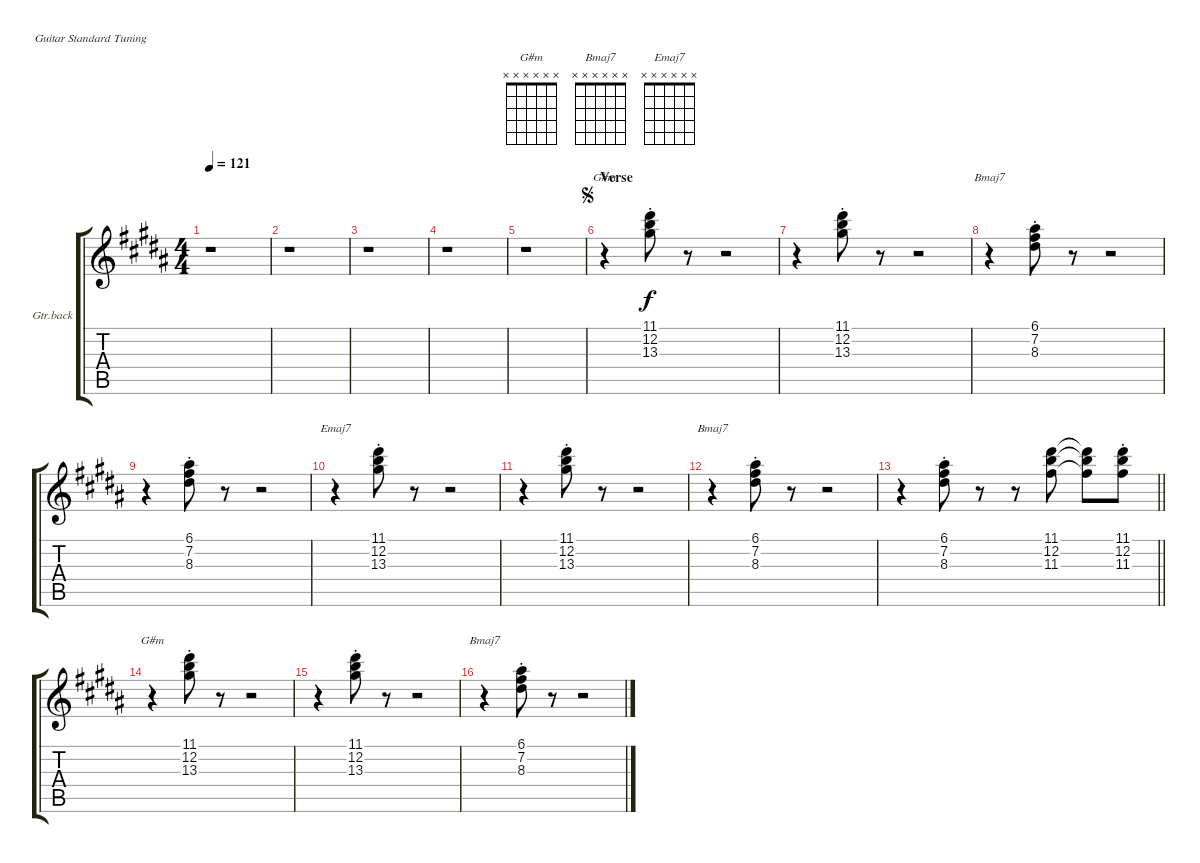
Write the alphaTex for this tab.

\defaultSystemsLayout 4
\bracketExtendMode groupsimilarinstruments
\firstSystemTrackNameOrientation horizontal
\otherSystemsTrackNameOrientation horizontal
\track ("Electric Guitar, back beats" "Gtr.back") {instrument electricguitarclean}
\staff {score tabs}
\tuning (E4 B3 G3 D3 A2 E2)
\chord ("G#m" x x x x x x)
\chord ("Bmaj7" x x x x x x)
\chord ("Emaj7" x x x x x x)
\ts (4 4)
\tempo 121
\clef g2
\scale
0.553957
\ks b
r.1{dy f instrument electricguitarclean} |
\scale
0.223022 r.1 |
\scale
0.223022 r.1 |
\scale
0.333333 r.1 |
\scale
0.333333 r.1 |
\section ("" "Verse")
\jump segno
\scale
0.333333 r.4{ch "G#m"} (11.1{st} 12.2{st} 13.3{st}).8 r.8 r.2 |
\scale
0.333333 r.4 (11.1{st} 12.2{st} 13.3{st}).8 r.8 r.2 |
\scale
0.333333 r.4{ch "Bmaj7"} (6.1{st} 7.2{st} 8.3{st}).8 r.8 r.2 |
\scale
0.333333 r.4 (6.1{st} 7.2{st} 8.3{st}).8 r.8 r.2 |
\scale
0.333333 r.4{ch "Emaj7"} (11.1{st} 12.2{st} 13.3{st}).8 r.8 r.2 |
\scale
0.333333 r.4 (11.1{st} 12.2{st} 13.3{st}).8 r.8 r.2 |
\scale
0.333333 r.4{ch "Bmaj7"} (6.1{st} 7.2{st} 8.3{st}).8 r.8 r.2 |
\barLineRight lightlight
r.4 (6.1{st} 7.2{st} 8.3{st}).8 r.8 r.8 (11.1 12.2 11.3).8 (11.3{t} 12.2{t} 11.1{t}).8 (11.1{st} 12.2{st} 11.3{st}).8 |
r.4{ch "G#m"} (11.1{st} 12.2{st} 13.3{st}).8 r.8 r.2 |
r.4 (11.1{st} 12.2{st} 13.3{st}).8 r.8 r.2 |
r.4{ch "Bmaj7"} (6.1{st} 7.2{st} 8.3{st}).8 r.8 r.2
